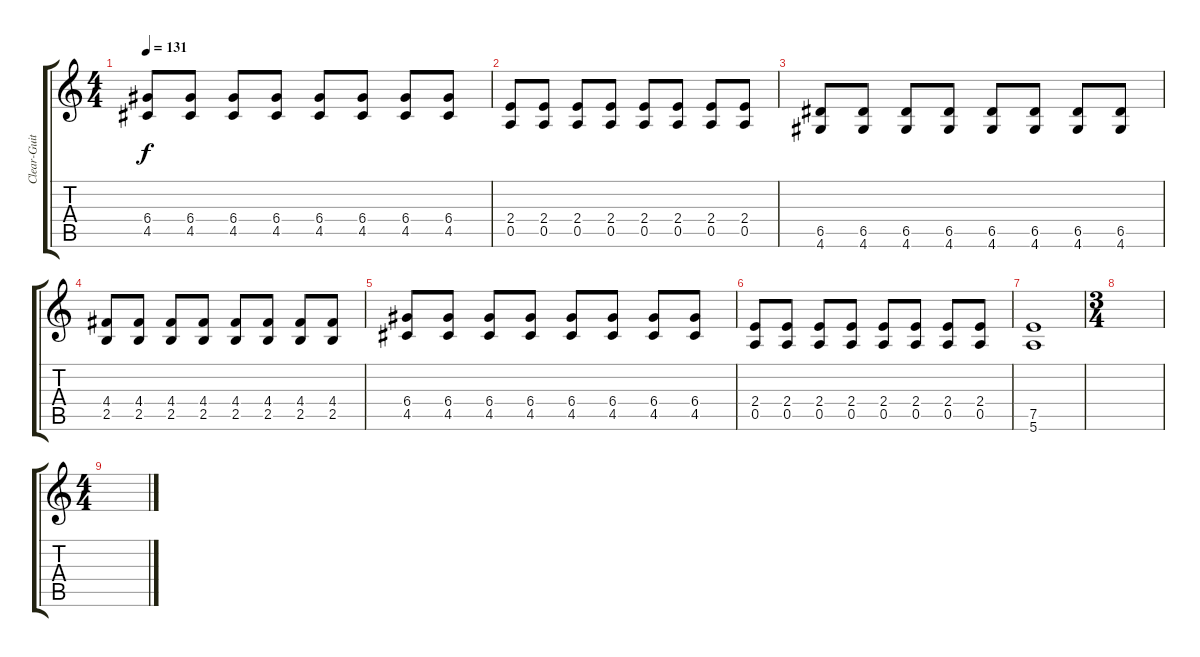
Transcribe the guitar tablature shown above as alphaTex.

\track ("Clear-Guitar" "Clear-Guit") {instrument electricguitarclean}
\staff {score tabs}
\tuning (E4 B3 G3 D3 A2 E2) {hide}
\ts (4 4)
\tempo 131
\clef g2
\ks c
(6.4 4.5).8{dy f} (6.4 4.5).8 (6.4 4.5).8 (6.4 4.5).8 (6.4 4.5).8 (6.4 4.5).8 (6.4 4.5).8 (6.4 4.5).8 |
(2.4 0.5).8 (2.4 0.5).8 (2.4 0.5).8 (2.4 0.5).8 (2.4 0.5).8 (2.4 0.5).8 (2.4 0.5).8 (2.4 0.5).8 |
(6.5 4.6).8 (6.5 4.6).8 (6.5 4.6).8 (6.5 4.6).8 (6.5 4.6).8 (6.5 4.6).8 (6.5 4.6).8 (6.5 4.6).8 |
(4.4 2.5).8 (4.4 2.5).8 (4.4 2.5).8 (4.4 2.5).8 (4.4 2.5).8 (4.4 2.5).8 (4.4 2.5).8 (4.4 2.5).8 |
(6.4 4.5).8 (6.4 4.5).8 (6.4 4.5).8 (6.4 4.5).8 (6.4 4.5).8 (6.4 4.5).8 (6.4 4.5).8 (6.4 4.5).8 |
(2.4 0.5).8 (2.4 0.5).8 (2.4 0.5).8 (2.4 0.5).8 (2.4 0.5).8 (2.4 0.5).8 (2.4 0.5).8 (2.4 0.5).8 |
(7.5 5.6).1 |
\ts (3 4)
|
\ts (4 4)
